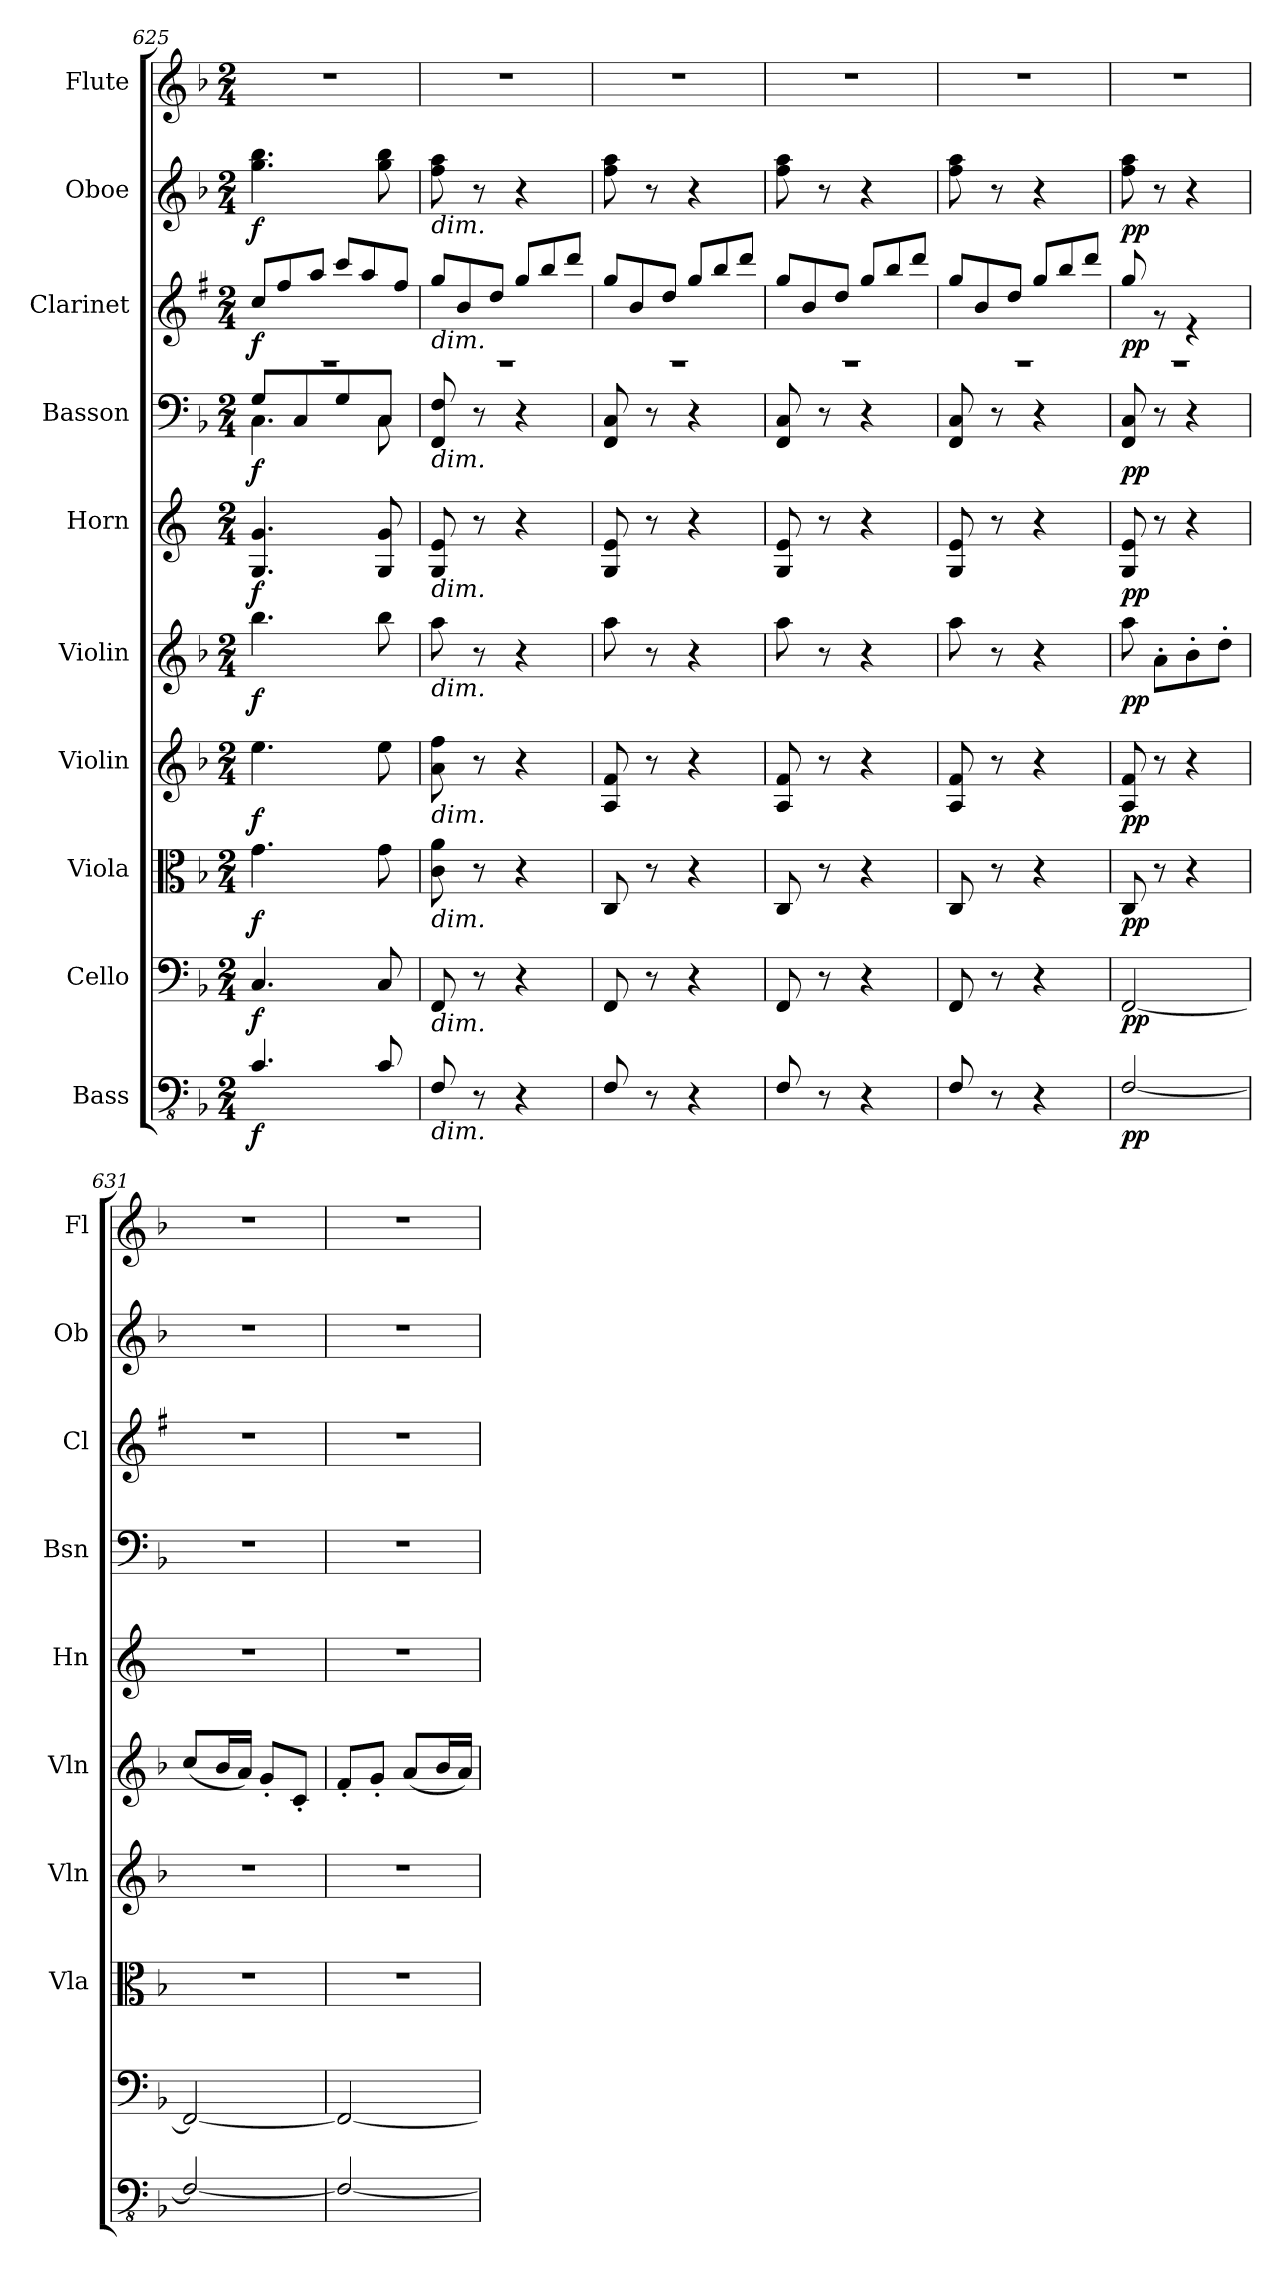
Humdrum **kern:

**kern	**dynam	**kern	**dynam	**kern	**dynam	**kern	**dynam	**kern	**dynam	**kern	**dynam	**kern	**dynam	**kern	**dynam	**kern	**dynam	**kern
*part10	*part10	*part9	*part9	*part8	*part8	*part7	*part7	*part6	*part6	*part5	*part5	*part4	*part4	*part3	*part3	*part2	*part2	*part1
*staff10	*staff10	*staff9	*staff9	*staff8	*staff8	*staff7	*staff7	*staff6	*staff6	*staff5	*staff5	*staff4	*staff4	*staff3	*staff3	*staff2	*staff2	*staff1
*I"Bass	*	*I"Cello	*	*I"Viola	*	*I"Violin	*	*I"Violin	*	*I"Horn	*	*I"Basson	*	*I"Clarinet	*	*I"Oboe	*	*I"Flute
*	*	*	*	*I'Vla	*	*I'Vln	*	*I'Vln	*	*I'Hn	*	*I'Bsn	*	*I'Cl	*	*I'Ob	*	*I'Fl
!!LO:PB:g=z
*clefFv4	*	*clefF4	*	*clefC3	*	*clefG2	*	*clefG2	*	*clefG2	*	*clefF4	*	*clefG2	*	*clefG2	*	*clefG2
*ITrd7c12	*	*	*	*	*	*	*	*	*	*ITrd4c7	*	*	*	*ITrd1c2	*	*	*	*
*k[b-]	*	*k[b-]	*	*k[b-]	*	*k[b-]	*	*k[b-]	*	*k[b-]	*	*k[b-]	*	*k[b-]	*	*k[b-]	*	*k[b-]
*M2/4	*	*M2/4	*	*M2/4	*	*M2/4	*	*M2/4	*	*M2/4	*	*M2/4	*	*M2/4	*	*M2/4	*	*M2/4
=625	=625	=625	=625	=625	=625	=625	=625	=625	=625	=625	=625	=625	=625	=625	=625	=625	=625	=625
*	*	*	*	*	*	*	*	*	*	*	*	*^	*	*^	*	*	*	*
*	*	*	*	*	*	*	*	*	*	*	*	*	*	*	*	*Xtuplet	*	*	*	*
!	!LO:DY:b	!	!LO:DY:b	!	!LO:DY:b	!	!LO:DY:b	!	!LO:DY:b	!	!LO:DY:b	!	!	!LO:DY:b	!	!	!LO:DY:b	!	!LO:DY:b	!
4.CC/	f	4.C/	f	4.g\	f	4.ee\	f	4.bb-\	f	4.C/ 4.c/	f	8G/L	4.C\	f	2rF	12b-/L	f	4.gg\ 4.bb-\	f	2r
.	.	.	.	.	.	.	.	.	.	.	.	.	.	.	.	12ee/	.	.	.	.
.	.	.	.	.	.	.	.	.	.	.	.	8C/	.	.	.	.	.	.	.	.
.	.	.	.	.	.	.	.	.	.	.	.	.	.	.	.	12gg/J	.	.	.	.
.	.	.	.	.	.	.	.	.	.	.	.	8G/	.	.	.	12bb-/L	.	.	.	.
.	.	.	.	.	.	.	.	.	.	.	.	.	.	.	.	12gg/	.	.	.	.
8CC/	.	8C/	.	8g\	.	8ee\	.	8bb-\	.	8C/ 8c/	.	8C/J	8C\	.	.	.	.	8gg\ 8bb-\	.	.
.	.	.	.	.	.	.	.	.	.	.	.	.	.	.	.	12ee/J	.	.	.	.
*	*	*	*	*	*	*	*	*	*	*	*	*v	*v	*	*	*	*	*	*	*
=626	=626	=626	=626	=626	=626	=626	=626	=626	=626	=626	=626	=626	=626	=626	=626	=626	=626	=626	=626
!	!	!	!	!	!	!	!	!	!	!	!	!	!	!	!	!	!LO:TX:b:i:t=dim.	!	!
!	!	!	!	!	!	!	!	!	!	!	!	!	!	!LO:TX:b:i:t=dim.	!	!	!	!	!
!	!	!	!	!	!	!	!	!	!	!	!	!LO:TX:b:i:t=dim.	!	!	!	!	!	!	!
!	!	!	!	!	!	!	!	!	!	!LO:TX:b:i:t=dim.	!	!	!	!	!	!	!	!	!
!	!	!	!	!	!	!	!	!LO:TX:b:i:t=dim.	!	!	!	!	!	!	!	!	!	!	!
!	!	!	!	!	!	!LO:TX:b:i:t=dim.	!	!	!	!	!	!	!	!	!	!	!	!	!
!	!	!	!	!LO:TX:b:i:t=dim.	!	!	!	!	!	!	!	!	!	!	!	!	!	!	!
!	!	!LO:TX:b:i:t=dim.	!	!	!	!	!	!	!	!	!	!	!	!	!	!	!	!	!
!LO:TX:b:i:t=dim.	!	!	!	!	!	!	!	!	!	!	!	!	!	!	!	!	!	!	!
8FFF/	.	8FF/	.	8c\ 8a\	.	8a\ 8ff\	.	8aa\	.	8C/ 8A/	.	8FF/ 8F/	.	2rF	12ff/L	.	8ff\ 8aa\	.	2r
.	.	.	.	.	.	.	.	.	.	.	.	.	.	.	12a/	.	.	.	.
8r	.	8r	.	8r	.	8r	.	8r	.	8r	.	8r	.	.	.	.	8r	.	.
.	.	.	.	.	.	.	.	.	.	.	.	.	.	.	12cc/J	.	.	.	.
4r	.	4r	.	4r	.	4r	.	4r	.	4r	.	4r	.	.	12ff/L	.	4r	.	.
.	.	.	.	.	.	.	.	.	.	.	.	.	.	.	12aa/	.	.	.	.
.	.	.	.	.	.	.	.	.	.	.	.	.	.	.	12ccc/J	.	.	.	.
=627	=627	=627	=627	=627	=627	=627	=627	=627	=627	=627	=627	=627	=627	=627	=627	=627	=627	=627	=627
8FFF/	.	8FF/	.	8C/	.	8A/ 8f/	.	8aa\	.	8C/ 8A/	.	8FF/ 8C/	.	2rF	12ff/L	.	8ff\ 8aa\	.	2r
.	.	.	.	.	.	.	.	.	.	.	.	.	.	.	12a/	.	.	.	.
8r	.	8r	.	8r	.	8r	.	8r	.	8r	.	8r	.	.	.	.	8r	.	.
.	.	.	.	.	.	.	.	.	.	.	.	.	.	.	12cc/J	.	.	.	.
4r	.	4r	.	4r	.	4r	.	4r	.	4r	.	4r	.	.	12ff/L	.	4r	.	.
.	.	.	.	.	.	.	.	.	.	.	.	.	.	.	12aa/	.	.	.	.
.	.	.	.	.	.	.	.	.	.	.	.	.	.	.	12ccc/J	.	.	.	.
=628	=628	=628	=628	=628	=628	=628	=628	=628	=628	=628	=628	=628	=628	=628	=628	=628	=628	=628	=628
8FFF/	.	8FF/	.	8C/	.	8A/ 8f/	.	8aa\	.	8C/ 8A/	.	8FF/ 8C/	.	2rF	12ff/L	.	8ff\ 8aa\	.	2r
.	.	.	.	.	.	.	.	.	.	.	.	.	.	.	12a/	.	.	.	.
8r	.	8r	.	8r	.	8r	.	8r	.	8r	.	8r	.	.	.	.	8r	.	.
.	.	.	.	.	.	.	.	.	.	.	.	.	.	.	12cc/J	.	.	.	.
4r	.	4r	.	4r	.	4r	.	4r	.	4r	.	4r	.	.	12ff/L	.	4r	.	.
.	.	.	.	.	.	.	.	.	.	.	.	.	.	.	12aa/	.	.	.	.
.	.	.	.	.	.	.	.	.	.	.	.	.	.	.	12ccc/J	.	.	.	.
=629	=629	=629	=629	=629	=629	=629	=629	=629	=629	=629	=629	=629	=629	=629	=629	=629	=629	=629	=629
8FFF/	.	8FF/	.	8C/	.	8A/ 8f/	.	8aa\	.	8C/ 8A/	.	8FF/ 8C/	.	2rF	12ff/L	.	8ff\ 8aa\	.	2r
.	.	.	.	.	.	.	.	.	.	.	.	.	.	.	12a/	.	.	.	.
8r	.	8r	.	8r	.	8r	.	8r	.	8r	.	8r	.	.	.	.	8r	.	.
.	.	.	.	.	.	.	.	.	.	.	.	.	.	.	12cc/J	.	.	.	.
4r	.	4r	.	4r	.	4r	.	4r	.	4r	.	4r	.	.	12ff/L	.	4r	.	.
.	.	.	.	.	.	.	.	.	.	.	.	.	.	.	12aa/	.	.	.	.
.	.	.	.	.	.	.	.	.	.	.	.	.	.	.	12ccc/J	.	.	.	.
=630	=630	=630	=630	=630	=630	=630	=630	=630	=630	=630	=630	=630	=630	=630	=630	=630	=630	=630	=630
!	!LO:DY:b	!	!LO:DY:b	!	!LO:DY:b	!	!LO:DY:b	!	!LO:DY:b	!	!LO:DY:b	!	!LO:DY:b	!	!	!LO:DY:b	!	!LO:DY:b	!
[2FFF/	pp	[2FF/	pp	8C/	pp	8A/ 8f/	pp	8aa\	pp	8C/ 8A/	pp	8FF/ 8C/	pp	2rF	8ff/	pp	8ff\ 8aa\	pp	2r
.	.	.	.	8r	.	8r	.	8a'\L	.	8r	.	8r	.	.	8r	.	8r	.	.
.	.	.	.	4r	.	4r	.	8b-'\	.	4r	.	4r	.	.	4r	.	4r	.	.
.	.	.	.	.	.	.	.	8dd'\J	.	.	.	.	.	.	.	.	.	.	.
*	*	*	*	*	*	*	*	*	*	*	*	*	*	*v	*v	*	*	*	*
!!LO:PB:g=z
=631	=631	=631	=631	=631	=631	=631	=631	=631	=631	=631	=631	=631	=631	=631	=631	=631	=631	=631
2FFF/_	.	2FF/_	.	2r	.	2r	.	(<8cc/L	.	2r	.	2r	.	2r	.	2r	.	2r
.	.	.	.	.	.	.	.	16b-/L	.	.	.	.	.	.	.	.	.	.
.	.	.	.	.	.	.	.	16a/JJ)	.	.	.	.	.	.	.	.	.	.
.	.	.	.	.	.	.	.	8g'/L	.	.	.	.	.	.	.	.	.	.
.	.	.	.	.	.	.	.	8c'/J	.	.	.	.	.	.	.	.	.	.
=632	=632	=632	=632	=632	=632	=632	=632	=632	=632	=632	=632	=632	=632	=632	=632	=632	=632	=632
2FFF/_	.	2FF/_	.	2r	.	2r	.	8f'/L	.	2r	.	2r	.	2r	.	2r	.	2r
.	.	.	.	.	.	.	.	8g'/J	.	.	.	.	.	.	.	.	.	.
.	.	.	.	.	.	.	.	(<8a/L	.	.	.	.	.	.	.	.	.	.
.	.	.	.	.	.	.	.	16b-/L	.	.	.	.	.	.	.	.	.	.
.	.	.	.	.	.	.	.	16a/JJ)	.	.	.	.	.	.	.	.	.	.
=	=	=	=	=	=	=	=	=	=	=	=	=	=	=	=	=	=	=
*-	*-	*-	*-	*-	*-	*-	*-	*-	*-	*-	*-	*-	*-	*-	*-	*-	*-	*-
